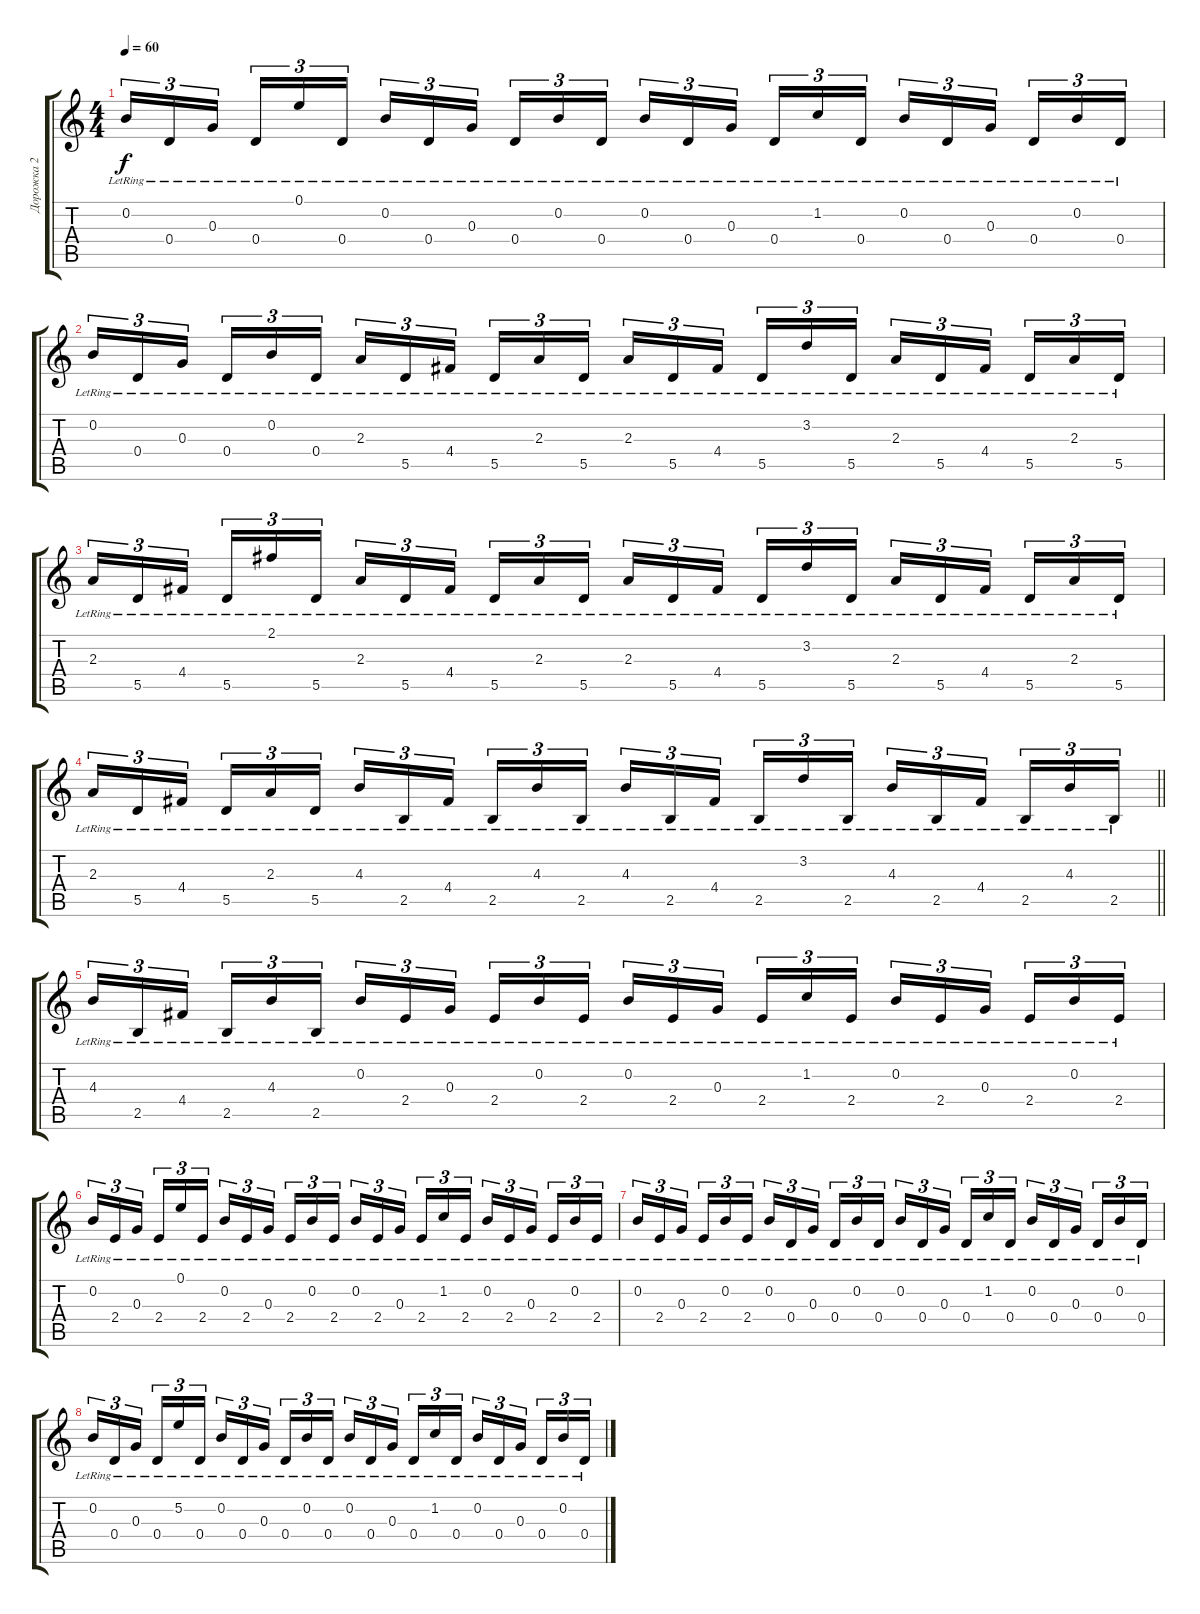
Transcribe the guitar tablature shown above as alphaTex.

\track ("Дорожка 2" "Дорожка 2") {instrument acousticguitarsteel}
\staff {score tabs}
\tuning (E4 B3 G3 D3 A2 E2) {hide}
\ts (4 4)
\tempo 60
\clef g2
\ks c
0.2{lr}.16{tu (3 2) dy f} 0.4{lr}.16{tu (3 2)} 0.3{lr}.16{tu (3 2) beam splitsecondary} 0.4{lr}.16{tu (3 2)} 0.1{lr}.16{tu (3 2)} 0.4{lr}.16{tu (3 2)} 0.2{lr}.16{tu (3 2)} 0.4{lr}.16{tu (3 2)} 0.3{lr}.16{tu (3 2) beam splitsecondary} 0.4{lr}.16{tu (3 2)} 0.2{lr}.16{tu (3 2)} 0.4{lr}.16{tu (3 2)} 0.2{lr}.16{tu (3 2)} 0.4{lr}.16{tu (3 2)} 0.3{lr}.16{tu (3 2) beam splitsecondary} 0.4{lr}.16{tu (3 2)} 1.2{lr}.16{tu (3 2)} 0.4{lr}.16{tu (3 2)} 0.2{lr}.16{tu (3 2)} 0.4{lr}.16{tu (3 2)} 0.3{lr}.16{tu (3 2) beam splitsecondary} 0.4{lr}.16{tu (3 2)} 0.2{lr}.16{tu (3 2)} 0.4{lr}.16{tu (3 2)} |
0.2{lr}.16{tu (3 2)} 0.4{lr}.16{tu (3 2)} 0.3{lr}.16{tu (3 2) beam splitsecondary} 0.4{lr}.16{tu (3 2)} 0.2{lr}.16{tu (3 2)} 0.4{lr}.16{tu (3 2)} 2.3{lr}.16{tu (3 2)} 5.5{lr}.16{tu (3 2)} 4.4{lr}.16{tu (3 2) beam splitsecondary} 5.5{lr}.16{tu (3 2)} 2.3{lr}.16{tu (3 2)} 5.5{lr}.16{tu (3 2)} 2.3{lr}.16{tu (3 2)} 5.5{lr}.16{tu (3 2)} 4.4{lr}.16{tu (3 2) beam splitsecondary} 5.5{lr}.16{tu (3 2)} 3.2{lr}.16{tu (3 2)} 5.5{lr}.16{tu (3 2)} 2.3{lr}.16{tu (3 2)} 5.5{lr}.16{tu (3 2)} 4.4{lr}.16{tu (3 2) beam splitsecondary} 5.5{lr}.16{tu (3 2)} 2.3{lr}.16{tu (3 2)} 5.5{lr}.16{tu (3 2)} |
2.3{lr}.16{tu (3 2)} 5.5{lr}.16{tu (3 2)} 4.4{lr}.16{tu (3 2) beam splitsecondary} 5.5{lr}.16{tu (3 2)} 2.1{lr}.16{tu (3 2)} 5.5{lr}.16{tu (3 2)} 2.3{lr}.16{tu (3 2)} 5.5{lr}.16{tu (3 2)} 4.4{lr}.16{tu (3 2) beam splitsecondary} 5.5{lr}.16{tu (3 2)} 2.3{lr}.16{tu (3 2)} 5.5{lr}.16{tu (3 2)} 2.3{lr}.16{tu (3 2)} 5.5{lr}.16{tu (3 2)} 4.4{lr}.16{tu (3 2) beam splitsecondary} 5.5{lr}.16{tu (3 2)} 3.2{lr}.16{tu (3 2)} 5.5{lr}.16{tu (3 2)} 2.3{lr}.16{tu (3 2)} 5.5{lr}.16{tu (3 2)} 4.4{lr}.16{tu (3 2) beam splitsecondary} 5.5{lr}.16{tu (3 2)} 2.3{lr}.16{tu (3 2)} 5.5{lr}.16{tu (3 2)} |
\barLineRight lightlight
2.3{lr}.16{tu (3 2)} 5.5{lr}.16{tu (3 2)} 4.4{lr}.16{tu (3 2) beam splitsecondary} 5.5{lr}.16{tu (3 2)} 2.3{lr}.16{tu (3 2)} 5.5{lr}.16{tu (3 2)} 4.3{lr}.16{tu (3 2)} 2.5{lr}.16{tu (3 2)} 4.4{lr}.16{tu (3 2) beam splitsecondary} 2.5{lr}.16{tu (3 2)} 4.3{lr}.16{tu (3 2)} 2.5{lr}.16{tu (3 2)} 4.3{lr}.16{tu (3 2)} 2.5{lr}.16{tu (3 2)} 4.4{lr}.16{tu (3 2) beam splitsecondary} 2.5{lr}.16{tu (3 2)} 3.2{lr}.16{tu (3 2)} 2.5{lr}.16{tu (3 2)} 4.3{lr}.16{tu (3 2)} 2.5{lr}.16{tu (3 2)} 4.4{lr}.16{tu (3 2) beam splitsecondary} 2.5{lr}.16{tu (3 2)} 4.3{lr}.16{tu (3 2)} 2.5{lr}.16{tu (3 2)} |
\section ("" "")
4.3{lr}.16{tu (3 2)} 2.5{lr}.16{tu (3 2)} 4.4{lr}.16{tu (3 2) beam splitsecondary} 2.5{lr}.16{tu (3 2)} 4.3{lr}.16{tu (3 2)} 2.5{lr}.16{tu (3 2)} 0.2{lr}.16{tu (3 2)} 2.4{lr}.16{tu (3 2)} 0.3{lr}.16{tu (3 2) beam splitsecondary} 2.4{lr}.16{tu (3 2)} 0.2{lr}.16{tu (3 2)} 2.4{lr}.16{tu (3 2)} 0.2{lr}.16{tu (3 2)} 2.4{lr}.16{tu (3 2)} 0.3{lr}.16{tu (3 2) beam splitsecondary} 2.4{lr}.16{tu (3 2)} 1.2{lr}.16{tu (3 2)} 2.4{lr}.16{tu (3 2)} 0.2{lr}.16{tu (3 2)} 2.4{lr}.16{tu (3 2)} 0.3{lr}.16{tu (3 2) beam splitsecondary} 2.4{lr}.16{tu (3 2)} 0.2{lr}.16{tu (3 2)} 2.4{lr}.16{tu (3 2)} |
0.2{lr}.16{tu (3 2)} 2.4{lr}.16{tu (3 2)} 0.3{lr}.16{tu (3 2) beam splitsecondary} 2.4{lr}.16{tu (3 2)} 0.1{lr}.16{tu (3 2)} 2.4{lr}.16{tu (3 2)} 0.2{lr}.16{tu (3 2)} 2.4{lr}.16{tu (3 2)} 0.3{lr}.16{tu (3 2) beam splitsecondary} 2.4{lr}.16{tu (3 2)} 0.2{lr}.16{tu (3 2)} 2.4{lr}.16{tu (3 2)} 0.2{lr}.16{tu (3 2)} 2.4{lr}.16{tu (3 2)} 0.3{lr}.16{tu (3 2) beam splitsecondary} 2.4{lr}.16{tu (3 2)} 1.2{lr}.16{tu (3 2)} 2.4{lr}.16{tu (3 2)} 0.2{lr}.16{tu (3 2)} 2.4{lr}.16{tu (3 2)} 0.3{lr}.16{tu (3 2) beam splitsecondary} 2.4{lr}.16{tu (3 2)} 0.2{lr}.16{tu (3 2)} 2.4{lr}.16{tu (3 2)} |
0.2{lr}.16{tu (3 2)} 2.4{lr}.16{tu (3 2)} 0.3{lr}.16{tu (3 2) beam splitsecondary} 2.4{lr}.16{tu (3 2)} 0.2{lr}.16{tu (3 2)} 2.4{lr}.16{tu (3 2)} 0.2{lr}.16{tu (3 2)} 0.4{lr}.16{tu (3 2)} 0.3{lr}.16{tu (3 2) beam splitsecondary} 0.4{lr}.16{tu (3 2)} 0.2{lr}.16{tu (3 2)} 0.4{lr}.16{tu (3 2)} 0.2{lr}.16{tu (3 2)} 0.4{lr}.16{tu (3 2)} 0.3{lr}.16{tu (3 2) beam splitsecondary} 0.4{lr}.16{tu (3 2)} 1.2{lr}.16{tu (3 2)} 0.4{lr}.16{tu (3 2)} 0.2{lr}.16{tu (3 2)} 0.4{lr}.16{tu (3 2)} 0.3{lr}.16{tu (3 2) beam splitsecondary} 0.4{lr}.16{tu (3 2)} 0.2{lr}.16{tu (3 2)} 0.4{lr}.16{tu (3 2)} |
0.2{lr}.16{tu (3 2)} 0.4{lr}.16{tu (3 2)} 0.3{lr}.16{tu (3 2) beam splitsecondary} 0.4{lr}.16{tu (3 2)} 5.2{lr}.16{tu (3 2)} 0.4{lr}.16{tu (3 2)} 0.2{lr}.16{tu (3 2)} 0.4{lr}.16{tu (3 2)} 0.3{lr}.16{tu (3 2) beam splitsecondary} 0.4{lr}.16{tu (3 2)} 0.2{lr}.16{tu (3 2)} 0.4{lr}.16{tu (3 2)} 0.2{lr}.16{tu (3 2)} 0.4{lr}.16{tu (3 2)} 0.3{lr}.16{tu (3 2) beam splitsecondary} 0.4{lr}.16{tu (3 2)} 1.2{lr}.16{tu (3 2)} 0.4{lr}.16{tu (3 2)} 0.2{lr}.16{tu (3 2)} 0.4{lr}.16{tu (3 2)} 0.3{lr}.16{tu (3 2) beam splitsecondary} 0.4{lr}.16{tu (3 2)} 0.2{lr}.16{tu (3 2)} 0.4{lr}.16{tu (3 2)}
